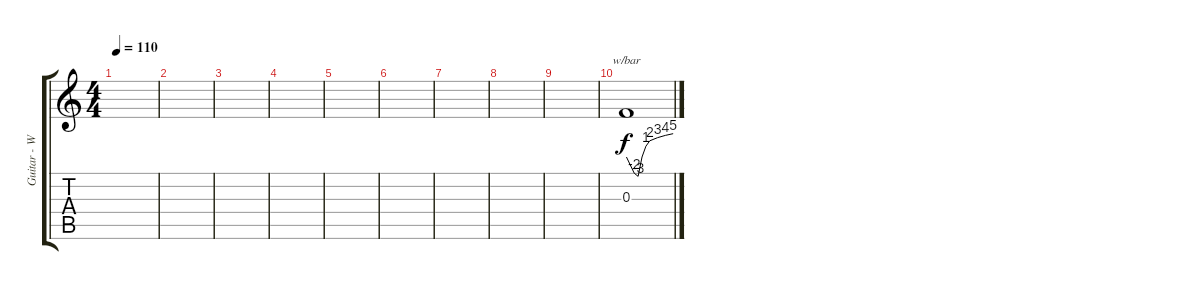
\track ("Guitar - Whammy Bar" "Guitar - W") {instrument distortionguitar}
\staff {score tabs}
\tuning (D4 A3 F3 C3 G2 D2) {hide}
\ts (4 4)
\tempo 110
\clef g2
\ks c
|
|
|
|
|
|
|
|
|
0.3.1{tbe (custom default 0 0 10 -8 15 -12 20 0 25 4 30 8 40 12 50 16 60 20)}
